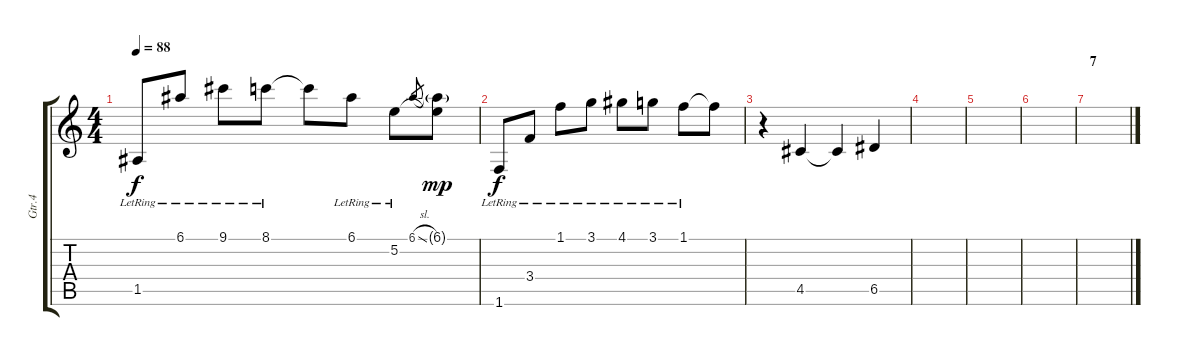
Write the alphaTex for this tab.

\track ("Gtr.4" "Gtr.4") {instrument electricguitarjazz}
\staff {score tabs}
\tuning (E4 B3 G3 D3 A2 E2) {hide}
\ts (4 4)
\tempo 88
\clef g2
\ks c
1.5{lr}.8{dy f} 6.1{lr}.8 9.1{lr}.8 8.1{lr}.8 8.1{t}.8 6.1{lr}.8 5.2{lr}.8 6.1{sl}.8{gr} (6.1{g} 5.2{t}).8{dy mp} |
1.6{lr}.8{dy f} 3.4{lr}.8 1.1{lr}.8 3.1{lr}.8 4.1{lr}.8 3.1{lr}.8 1.1{lr}.8 1.1{t}.8 |
r.4 4.5.4 4.5{t}.4 6.5.4 |
|
|
|
\section ("" "7")
